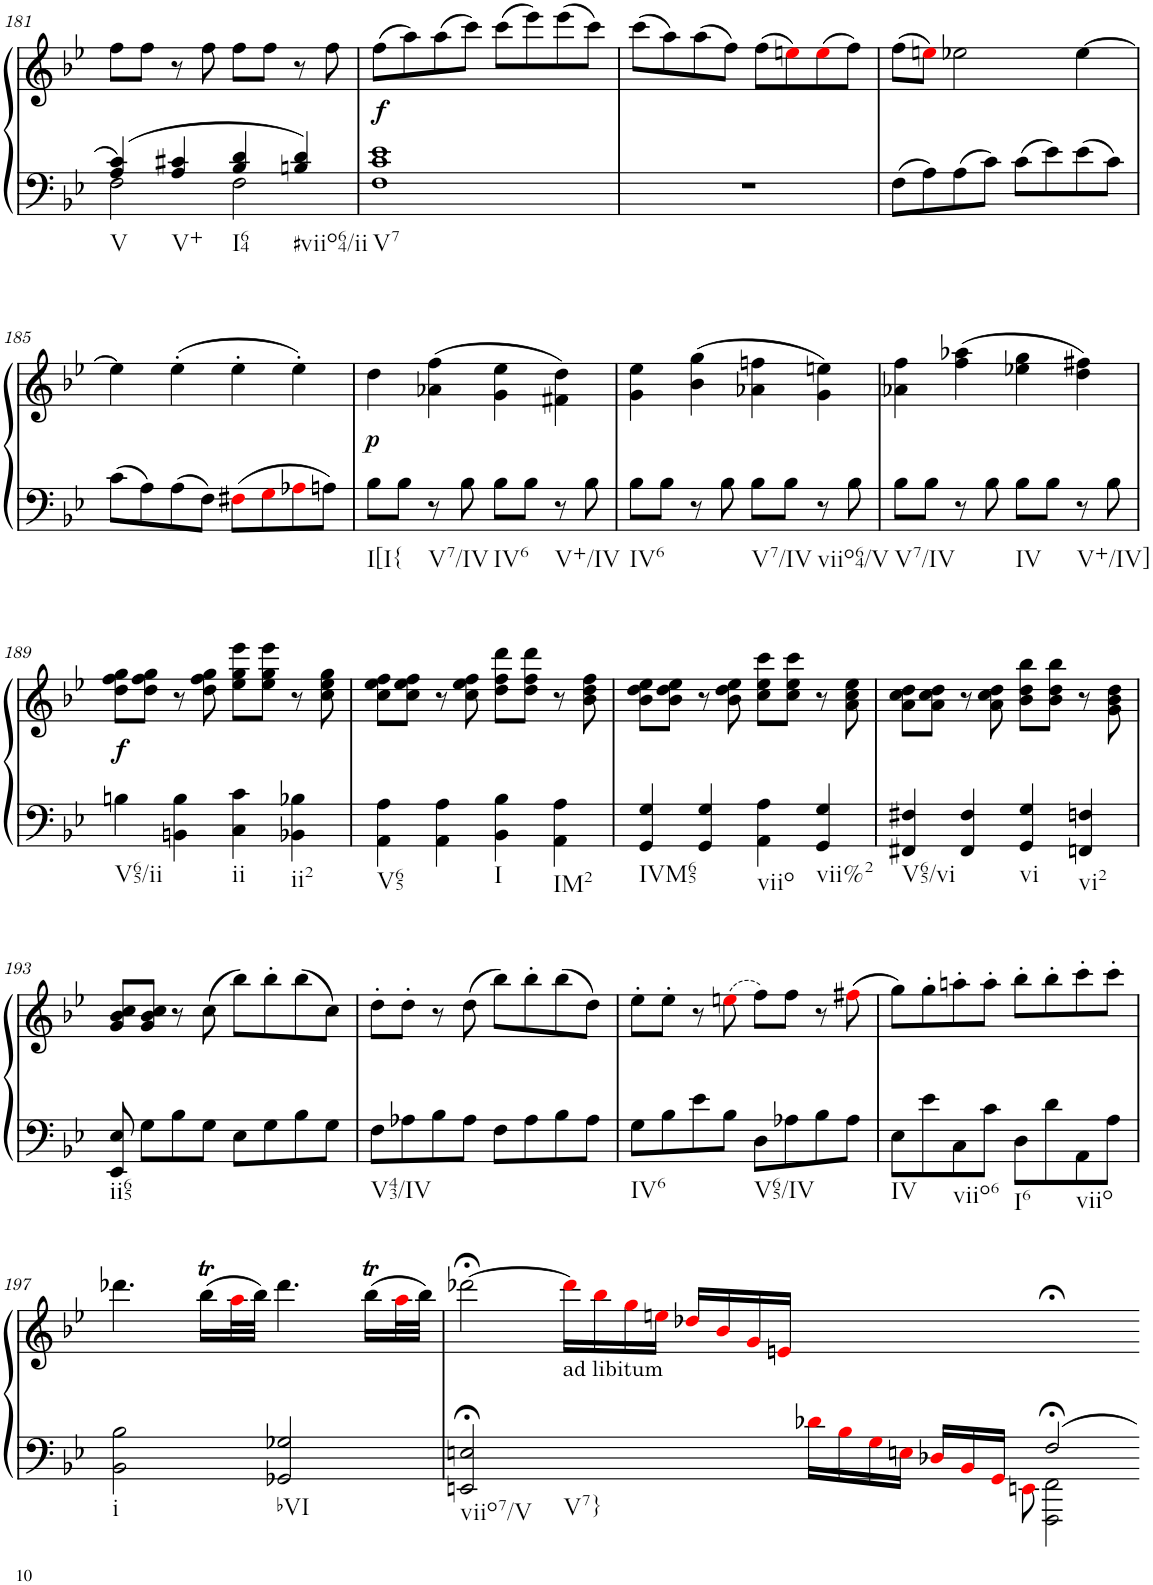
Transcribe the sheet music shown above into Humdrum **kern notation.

**kern	**kern	**dynam
*part1	*part1	*part1
*staff2	*staff1	*staff1/2
*I"Piano, Piano right	*	*
*I'Pno.	*	*
!!LO:PB:g=z
*clefF4	*clefG2	*
*k[b-e-]	*k[b-e-]	*
*M2/2	*M2/2	*
*met(c|)	*met(c|)	*
=181	=181	=181
*^	*	*
!LO:TX:b:t=V	!	!	!
4A/ 4c/	2F\	8ff\L	.
.	.	8ff\J	.
!LO:TX:b:t=V+	!	!	!
4A/ 4c#X/	.	8r	.
.	.	8ff\	.
!LO:TX:b:t=I64	!	!	!
4B-/ 4d/	2F\	8ff\L	.
.	.	8ff\J	.
!LO:TX:b:t=#viio64/ii	!	!	!
4Bn/ 4d/	.	8r	.
.	.	8ff\	.
*v	*v	*	*
=182	=182	=182
!LO:TX:b:t=V7	!	!
!	!	!LO:DY:b
1F 1c 1e-	(8ff\L	f
.	8aa\)	.
.	(8aa\	.
.	8ccc\J)	.
.	(8ccc\L	.
.	8eee-\)	.
.	(8eee-\	.
.	8ccc\J)	.
=183	=183	=183
1r	(8ccc\L	.
.	8aa\)	.
.	(8aa\	.
.	8ff\J)	.
.	(8ff\L	.
.	8eeni\)	.
.	(8eei\	.
.	8ff\J)	.
=184	=184	=184
8F\L	(8ff\L	.
8A\	8eeni\J)	.
8A\	2ee-X\	.
8c\J	.	.
8c\L	.	.
8e-\	.	.
8e-\	[4ee-\	.
8c\J	.	.
!!LO:LB:g=z
=185	=185	=185
8c\L	4ee-\]	.
8A\	.	.
8A\	(4ee-'\	.
8F\J	.	.
8F#Xi\L	4ee-'\	.
8Gi\	.	.
8A-Xi\	4ee-'\)	.
8An\J	.	.
=186	=186	=186
!LO:TX:b:t=I[I{	!	!
!	!	!LO:DY:b
8B-\L	4dd\	p
8B-\J	.	.
!LO:TX:b:t=V7/IV	!	!
8r	(4a-X\ 4ff\	.
8B-\	.	.
!LO:TX:b:t=IV6	!	!
8B-\L	4g\ 4ee-\	.
8B-\J	.	.
!LO:TX:b:t=V+/IV	!	!
8r	4f#X\ 4dd\)	.
8B-\	.	.
=187	=187	=187
!LO:TX:b:t=IV6	!	!
8B-\L	4g\ 4ee-\	.
8B-\J	.	.
8r	(4b-\ 4gg\	.
8B-\	.	.
!LO:TX:b:t=V7/IV	!	!
8B-\L	4a-X\ 4ffn\	.
8B-\J	.	.
!LO:TX:b:t=viio64/V	!	!
8r	4g\ 4een\)	.
8B-\	.	.
=188	=188	=188
!LO:TX:b:t=V7/IV	!	!
8B-\L	4a-X\ 4ff\	.
8B-\J	.	.
8r	(4ff\ 4aa-X\	.
8B-\	.	.
!LO:TX:b:t=IV	!	!
8B-\L	4ee-X\ 4gg\	.
8B-\J	.	.
!LO:TX:b:t=V+/IV]	!	!
8r	4dd\ 4ff#X\)	.
8B-\	.	.
!!LO:LB:g=z
=189	=189	=189
!LO:TX:b:t=V65/ii	!	!
!	!	!LO:DY:b
4Bn\	8dd\ 8ff\ 8gg\L	f
.	8dd\ 8ff\ 8gg\J	.
4BBn\ 4B\	8r	.
.	8dd\ 8ff\ 8gg\	.
!LO:TX:b:t=ii	!	!
4C\ 4c\	8ee-\ 8gg\ 8eee-\L	.
.	8ee-\ 8gg\ 8eee-\J	.
!LO:TX:b:t=ii2	!	!
4BB-X\ 4B-X\	8r	.
.	8cc\ 8ee-\ 8gg\	.
=190	=190	=190
!LO:TX:b:t=V65	!	!
4AA\ 4A\	8cc\ 8ee-\ 8ff\L	.
.	8cc\ 8ee-\ 8ff\J	.
4AA\ 4A\	8r	.
.	8cc\ 8ee-\ 8ff\	.
!LO:TX:b:t=I	!	!
4BB-\ 4B-\	8dd\ 8ff\ 8ddd\L	.
.	8dd\ 8ff\ 8ddd\J	.
!LO:TX:b:t=IM2	!	!
4AA\ 4A\	8r	.
.	8b-\ 8dd\ 8ff\	.
=191	=191	=191
!LO:TX:b:t=IVM65	!	!
4GG/ 4G/	8b-\ 8dd\ 8ee-\L	.
.	8b-\ 8dd\ 8ee-\J	.
4GG/ 4G/	8r	.
.	8b-\ 8dd\ 8ee-\	.
!LO:TX:b:t=viio	!	!
4AA\ 4A\	8cc\ 8ee-\ 8ccc\L	.
.	8cc\ 8ee-\ 8ccc\J	.
!LO:TX:b:t=vii%2	!	!
4GG/ 4G/	8r	.
.	8a\ 8cc\ 8ee-\	.
=192	=192	=192
!LO:TX:b:t=V65/vi	!	!
4FF#X/ 4F#X/	8a\ 8cc\ 8dd\L	.
.	8a\ 8cc\ 8dd\J	.
4FF#/ 4F#/	8r	.
.	8a\ 8cc\ 8dd\	.
!LO:TX:b:t=vi	!	!
4GG/ 4G/	8b-\ 8dd\ 8bb-\L	.
.	8b-\ 8dd\ 8bb-\J	.
!LO:TX:b:t=vi2	!	!
4FFn/ 4Fn/	8r	.
.	8g\ 8b-\ 8dd\	.
!!LO:LB:g=z
=193	=193	=193
!LO:TX:b:t=ii65	!	!
8EE-/ 8E-/	8g/ 8b-/ 8cc/L	.
8G\L	8g/ 8b-/ 8cc/J	.
8B-\	8r	.
8G\J	(8cc\	.
8E-\L	8bb-\L)	.
8G\	8bb-'\	.
8B-\	(8bb-\	.
8G\J	8cc\J)	.
=194	=194	=194
!LO:TX:b:t=V43/IV	!	!
8F\L	8dd'\L	.
8A-X\	8dd'\J	.
8B-\	8r	.
8A-\J	(8dd\	.
8F\L	8bb-\L)	.
8A-\	8bb-'\	.
8B-\	(8bb-\	.
8A-\J	8dd\J)	.
=195	=195	=195
!LO:TX:b:t=IV6	!	!
8G\L	8ee-'\L	.
8B-\	8ee-'\J	.
8e-\	8r	.
8B-\J	(8eeni\	.
!LO:TX:b:t=V65/IV	!	!
8D\L	8ff\L)	.
8A-X\	8ff\J	.
8B-\	8r	.
8A-\J	(8ff#Xi\	.
=196	=196	=196
!LO:TX:b:t=IV	!	!
8E-\L	8gg\L)	.
8e-\	8gg'\	.
!LO:TX:b:t=viio6	!	!
8C\	8aan'\	.
8c\J	8aa'\J	.
!LO:TX:b:t=I6	!	!
8D\L	8bb-'\L	.
8d\	8bb-'\	.
!LO:TX:b:t=viio	!	!
8AA\	8ccc'\	.
8A\J	8ccc'\J	.
!!LO:LB:g=z
=197	=197	=197
!LO:TX:b:t=i	!	!
2BB-\ 2B-\	4.ddd-X\	.
.	(16bb-T\LL	.
.	32aai\L	.
.	32bb-\JJJ)	.
!LO:TX:b:t=bVI	!	!
2GG-X/ 2G-X/	4.ddd-\	.
.	(16bb-T\LL	.
.	32aai\L	.
.	32bb-\JJJ)	.
=198	=198	=198
!LO:TX:b:t=viio7/V	!	!
2EEn/;< 2En/;<	[2ddd-X;<\	.
!LO:TX:a:t=ad libitum	!	!
!LO:TX:b:t=V7}	!	!
4ryy	16ddd-i\LL]	.
.	16bb-i\	.
.	16ggi\	.
.	16eeni\JJ	.
4ryy	16dd-Xi/LL	.
.	16b-i/	.
.	16gi/	.
.	16eni/JJ	.
=198X1-	=198X1-	=198X1-
*^	*	*
*	*^	*	*
2ryy	16d-Xi\LL	4..ryy	4ryy	.
.	16B-i\	.	.	.
.	16Gi\	.	.	.
.	16Eni\JJ	.	.	.
.	16D-Xi/LL	.	4ryy	.
.	16BB-i/	.	.	.
.	16GGi/JJ	.	.	.
.	16ryy	8EEni\	.	.
2F;</	2FFF\;< 2FF\;<	.	2ryy	.
.	.	4..ryy	.	.
*v	*v	*v	*	*
=-	=-	=-
*-	*-	*-
